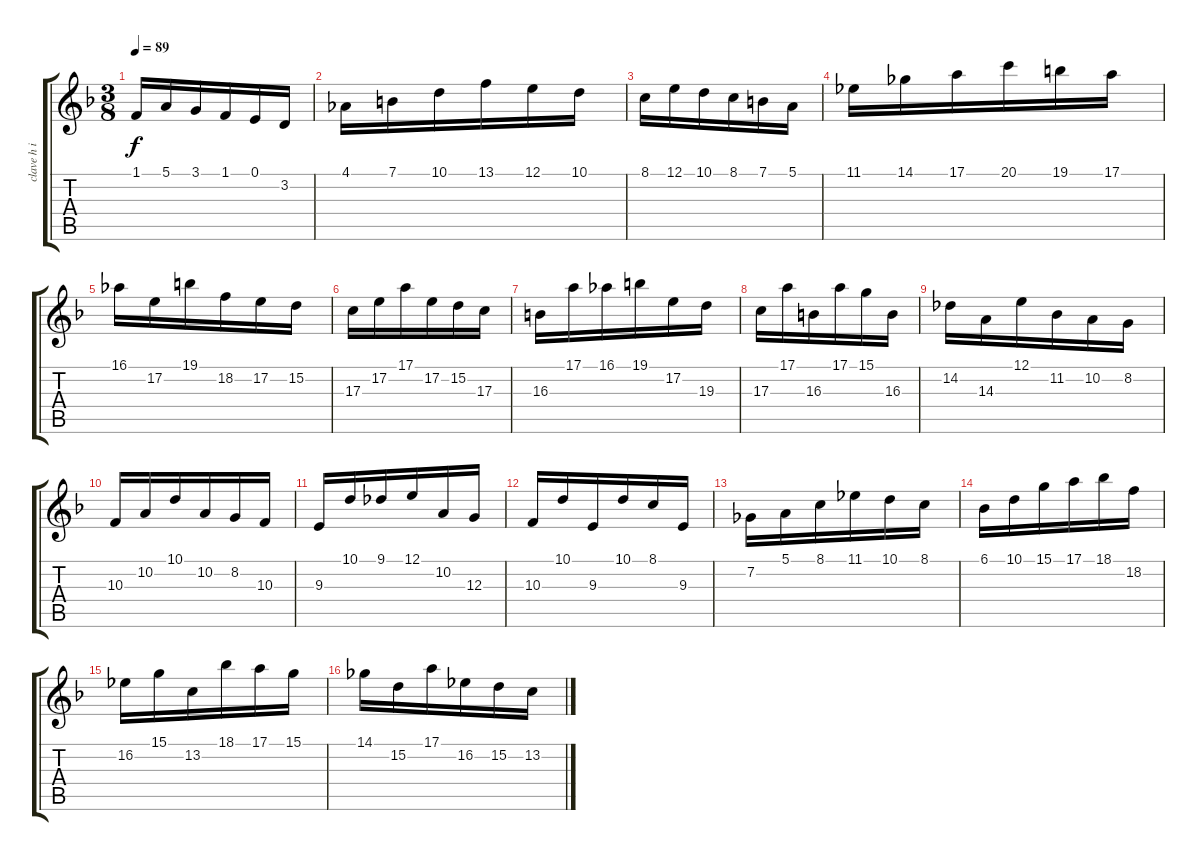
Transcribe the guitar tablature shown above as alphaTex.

\track ("clave h i" "clave h i") {instrument harpsichord}
\staff {score tabs}
\tuning (E4 B3 G3 D3 A2 E2) {hide}
\ts (3 8)
\tempo 89
\clef g2
\ks dminor
1.1.16{dy f} 5.1.16 3.1.16 1.1.16 0.1.16 3.2.16 |
4.1.16 7.1.16 10.1.16 13.1.16 12.1.16 10.1.16 |
8.1.16 12.1.16 10.1.16 8.1.16 7.1.16 5.1.16 |
11.1.16 14.1.16 17.1.16 20.1.16 19.1.16 17.1.16 |
16.1.16 17.2.16 19.1.16 18.2.16 17.2.16 15.2.16 |
17.3.16 17.2.16 17.1.16 17.2.16 15.2.16 17.3.16 |
16.3.16 17.1.16 16.1.16 19.1.16 17.2.16 19.3.16 |
17.3.16 17.1.16 16.3.16 17.1.16 15.1.16 16.3.16 |
14.2.16 14.3.16 12.1.16 11.2.16 10.2.16 8.2.16 |
10.3.16 10.2.16 10.1.16 10.2.16 8.2.16 10.3.16 |
9.3.16 10.1.16 9.1.16 12.1.16 10.2.16 12.3.16 |
10.3.16 10.1.16 9.3.16 10.1.16 8.1.16 9.3.16 |
7.2.16 5.1.16 8.1.16 11.1.16 10.1.16 8.1.16 |
6.1.16 10.1.16 15.1.16 17.1.16 18.1.16 18.2.16 |
16.2.16 15.1.16 13.2.16 18.1.16 17.1.16 15.1.16 |
14.1.16 15.2.16 17.1.16 16.2.16 15.2.16 13.2.16
